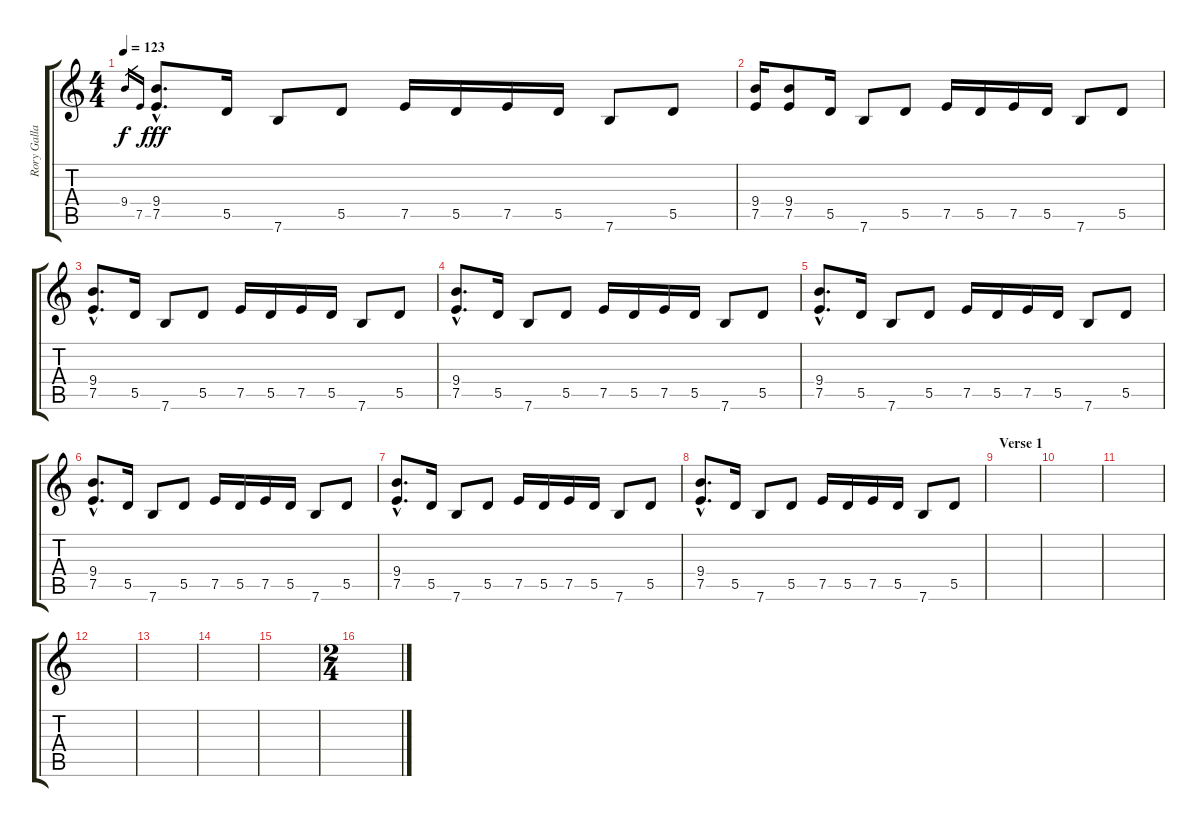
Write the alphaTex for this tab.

\track ("Rory Gallagher" "Rory Galla") {instrument distortionguitar}
\staff {score tabs}
\tuning (E4 B3 G3 D3 A2 E2) {hide}
\ts (4 4)
\tempo 123
\clef g2
\ks c
9.4.16{gr dy f instrument distortionguitar} 7.5.16{gr} (9.4{hac} 7.5{hac}).8{d dy fff} 5.5.16 7.6.8 5.5.8 7.5.16 5.5.16 7.5.16 5.5.16 7.6.8 5.5.8 |
(9.4 7.5).16 (9.4 7.5).8 5.5.16 7.6.8 5.5.8 7.5.16 5.5.16 7.5.16 5.5.16 7.6.8 5.5.8 |
(9.4{hac} 7.5{hac}).8{d} 5.5.16 7.6.8 5.5.8 7.5.16 5.5.16 7.5.16 5.5.16 7.6.8 5.5.8 |
(9.4{hac} 7.5{hac}).8{d} 5.5.16 7.6.8 5.5.8 7.5.16 5.5.16 7.5.16 5.5.16 7.6.8 5.5.8 |
(9.4{hac} 7.5{hac}).8{d} 5.5.16 7.6.8 5.5.8 7.5.16 5.5.16 7.5.16 5.5.16 7.6.8 5.5.8 |
(9.4{hac} 7.5{hac}).8{d} 5.5.16 7.6.8 5.5.8 7.5.16 5.5.16 7.5.16 5.5.16 7.6.8 5.5.8 |
(9.4{hac} 7.5{hac}).8{d} 5.5.16 7.6.8 5.5.8 7.5.16 5.5.16 7.5.16 5.5.16 7.6.8 5.5.8 |
(9.4{hac} 7.5{hac}).8{d} 5.5.16 7.6.8 5.5.8 7.5.16 5.5.16 7.5.16 5.5.16 7.6.8 5.5.8 |
\section ("" "Verse 1")
|
|
|
|
|
|
|
\ts (2 4)
